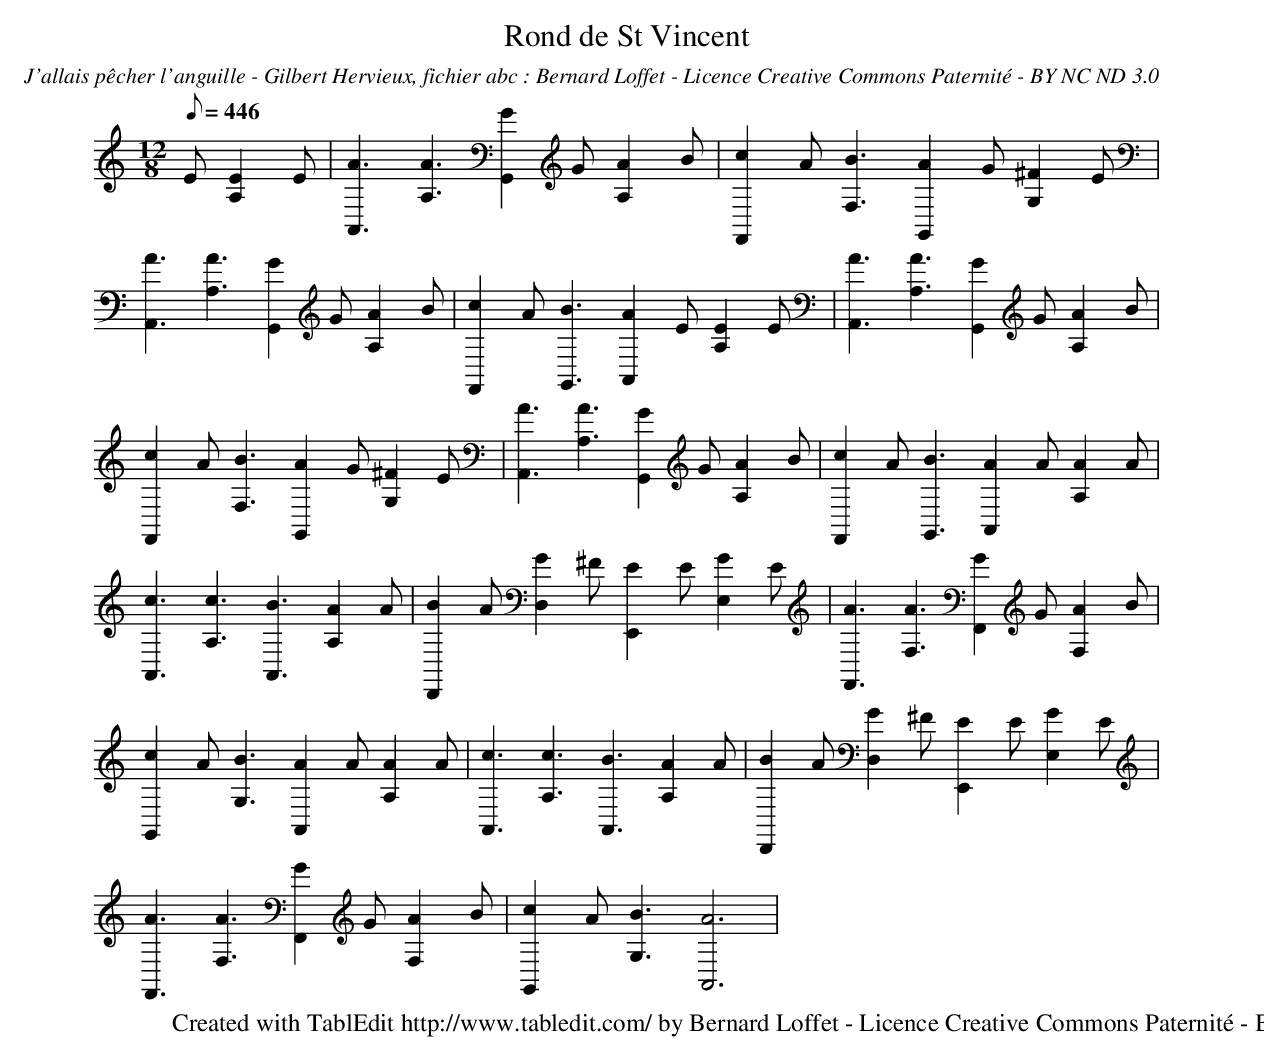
X:1
T:Rond de St Vincent
C:J'allais pêcher l'anguille - Gilbert Hervieux, fichier abc : Bernard Loffet - Licence Creative Commons Paternité - BY NC ND 3.0
L:1/8
Q:446
M:12/8
K:C
E [E2A,2]E | [A3A,,3] [A3A,3] [G2G,,2]G [A2A,2]B | [c2F,,2]A [B3F,3] [A2G,,2]G [^F2G,2]E | [A3A,,3] [A3A,3] [G2G,,2]G [A2A,2]B | \
 [c2F,,2]A [B3G,,3] [A2A,,2]E [E2A,2]E | [A3A,,3] [A3A,3] [G2G,,2]G [A2A,2]B | [c2F,,2]A [B3F,3] [A2G,,2]G [^F2G,2]E | \
 [A3A,,3] [A3A,3] [G2G,,2]G [A2A,2]B | [c2F,,2]A [B3G,,3] [A2A,,2]A [A2A,2]A | [c3A,,3] [c3A,3] [B3A,,3] [A2A,2]A | \
 [B2D,,2]A [G2D,2]^F [E2E,,2]E [G2E,2]E | [A3F,,3] [A3F,3] [G2F,,2]G [A2F,2]B | [c2G,,2]A [B3G,3] [A2A,,2]A [A2A,2]A | \
 [c3A,,3] [c3A,3] [B3A,,3] [A2A,2]A | [B2D,,2]A [G2D,2]^F [E2E,,2]E [G2E,2]E | [A3F,,3] [A3F,3] [G2F,,2]G [A2F,2]B | \
 [c2G,,2]A [B3G,3] [A6A,,6] | \
W:Created with TablEdit http://www.tabledit.com/ by Bernard Loffet - Licence Creative Commons Paternité - BY NC ND 3.0
